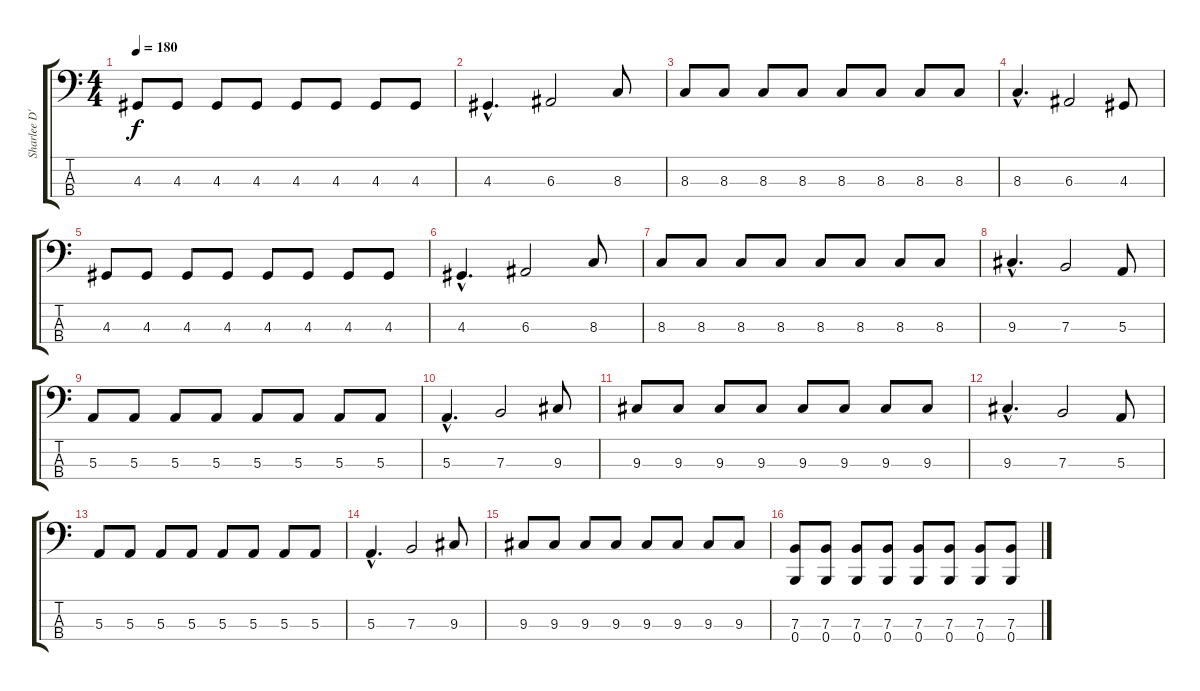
\track ("Sharlee D'Angelo" "Sharlee D'") {instrument electricbasspick}
\staff {score tabs}
\tuning (D2 A1 E1 B0) {hide}
\ts (4 4)
\tempo 180
\clef f4
\ks c
4.3.8{dy f} 4.3.8 4.3.8 4.3.8 4.3.8 4.3.8 4.3.8 4.3.8 |
4.3{hac}.4{d} 6.3.2 8.3.8 |
8.3.8 8.3.8 8.3.8 8.3.8 8.3.8 8.3.8 8.3.8 8.3.8 |
8.3{hac}.4{d} 6.3.2 4.3.8 |
4.3.8 4.3.8 4.3.8 4.3.8 4.3.8 4.3.8 4.3.8 4.3.8 |
4.3{hac}.4{d} 6.3.2 8.3.8 |
8.3.8 8.3.8 8.3.8 8.3.8 8.3.8 8.3.8 8.3.8 8.3.8 |
9.3{hac}.4{d} 7.3.2 5.3.8 |
5.3.8 5.3.8 5.3.8 5.3.8 5.3.8 5.3.8 5.3.8 5.3.8 |
5.3{hac}.4{d} 7.3.2 9.3.8 |
9.3.8 9.3.8 9.3.8 9.3.8 9.3.8 9.3.8 9.3.8 9.3.8 |
9.3{hac}.4{d} 7.3.2 5.3.8 |
5.3.8 5.3.8 5.3.8 5.3.8 5.3.8 5.3.8 5.3.8 5.3.8 |
5.3{hac}.4{d} 7.3.2 9.3.8 |
9.3.8 9.3.8 9.3.8 9.3.8 9.3.8 9.3.8 9.3.8 9.3.8 |
(7.3 0.4).8 (7.3 0.4).8 (7.3 0.4).8 (7.3 0.4).8 (7.3 0.4).8 (7.3 0.4).8 (7.3 0.4).8 (7.3 0.4).8
